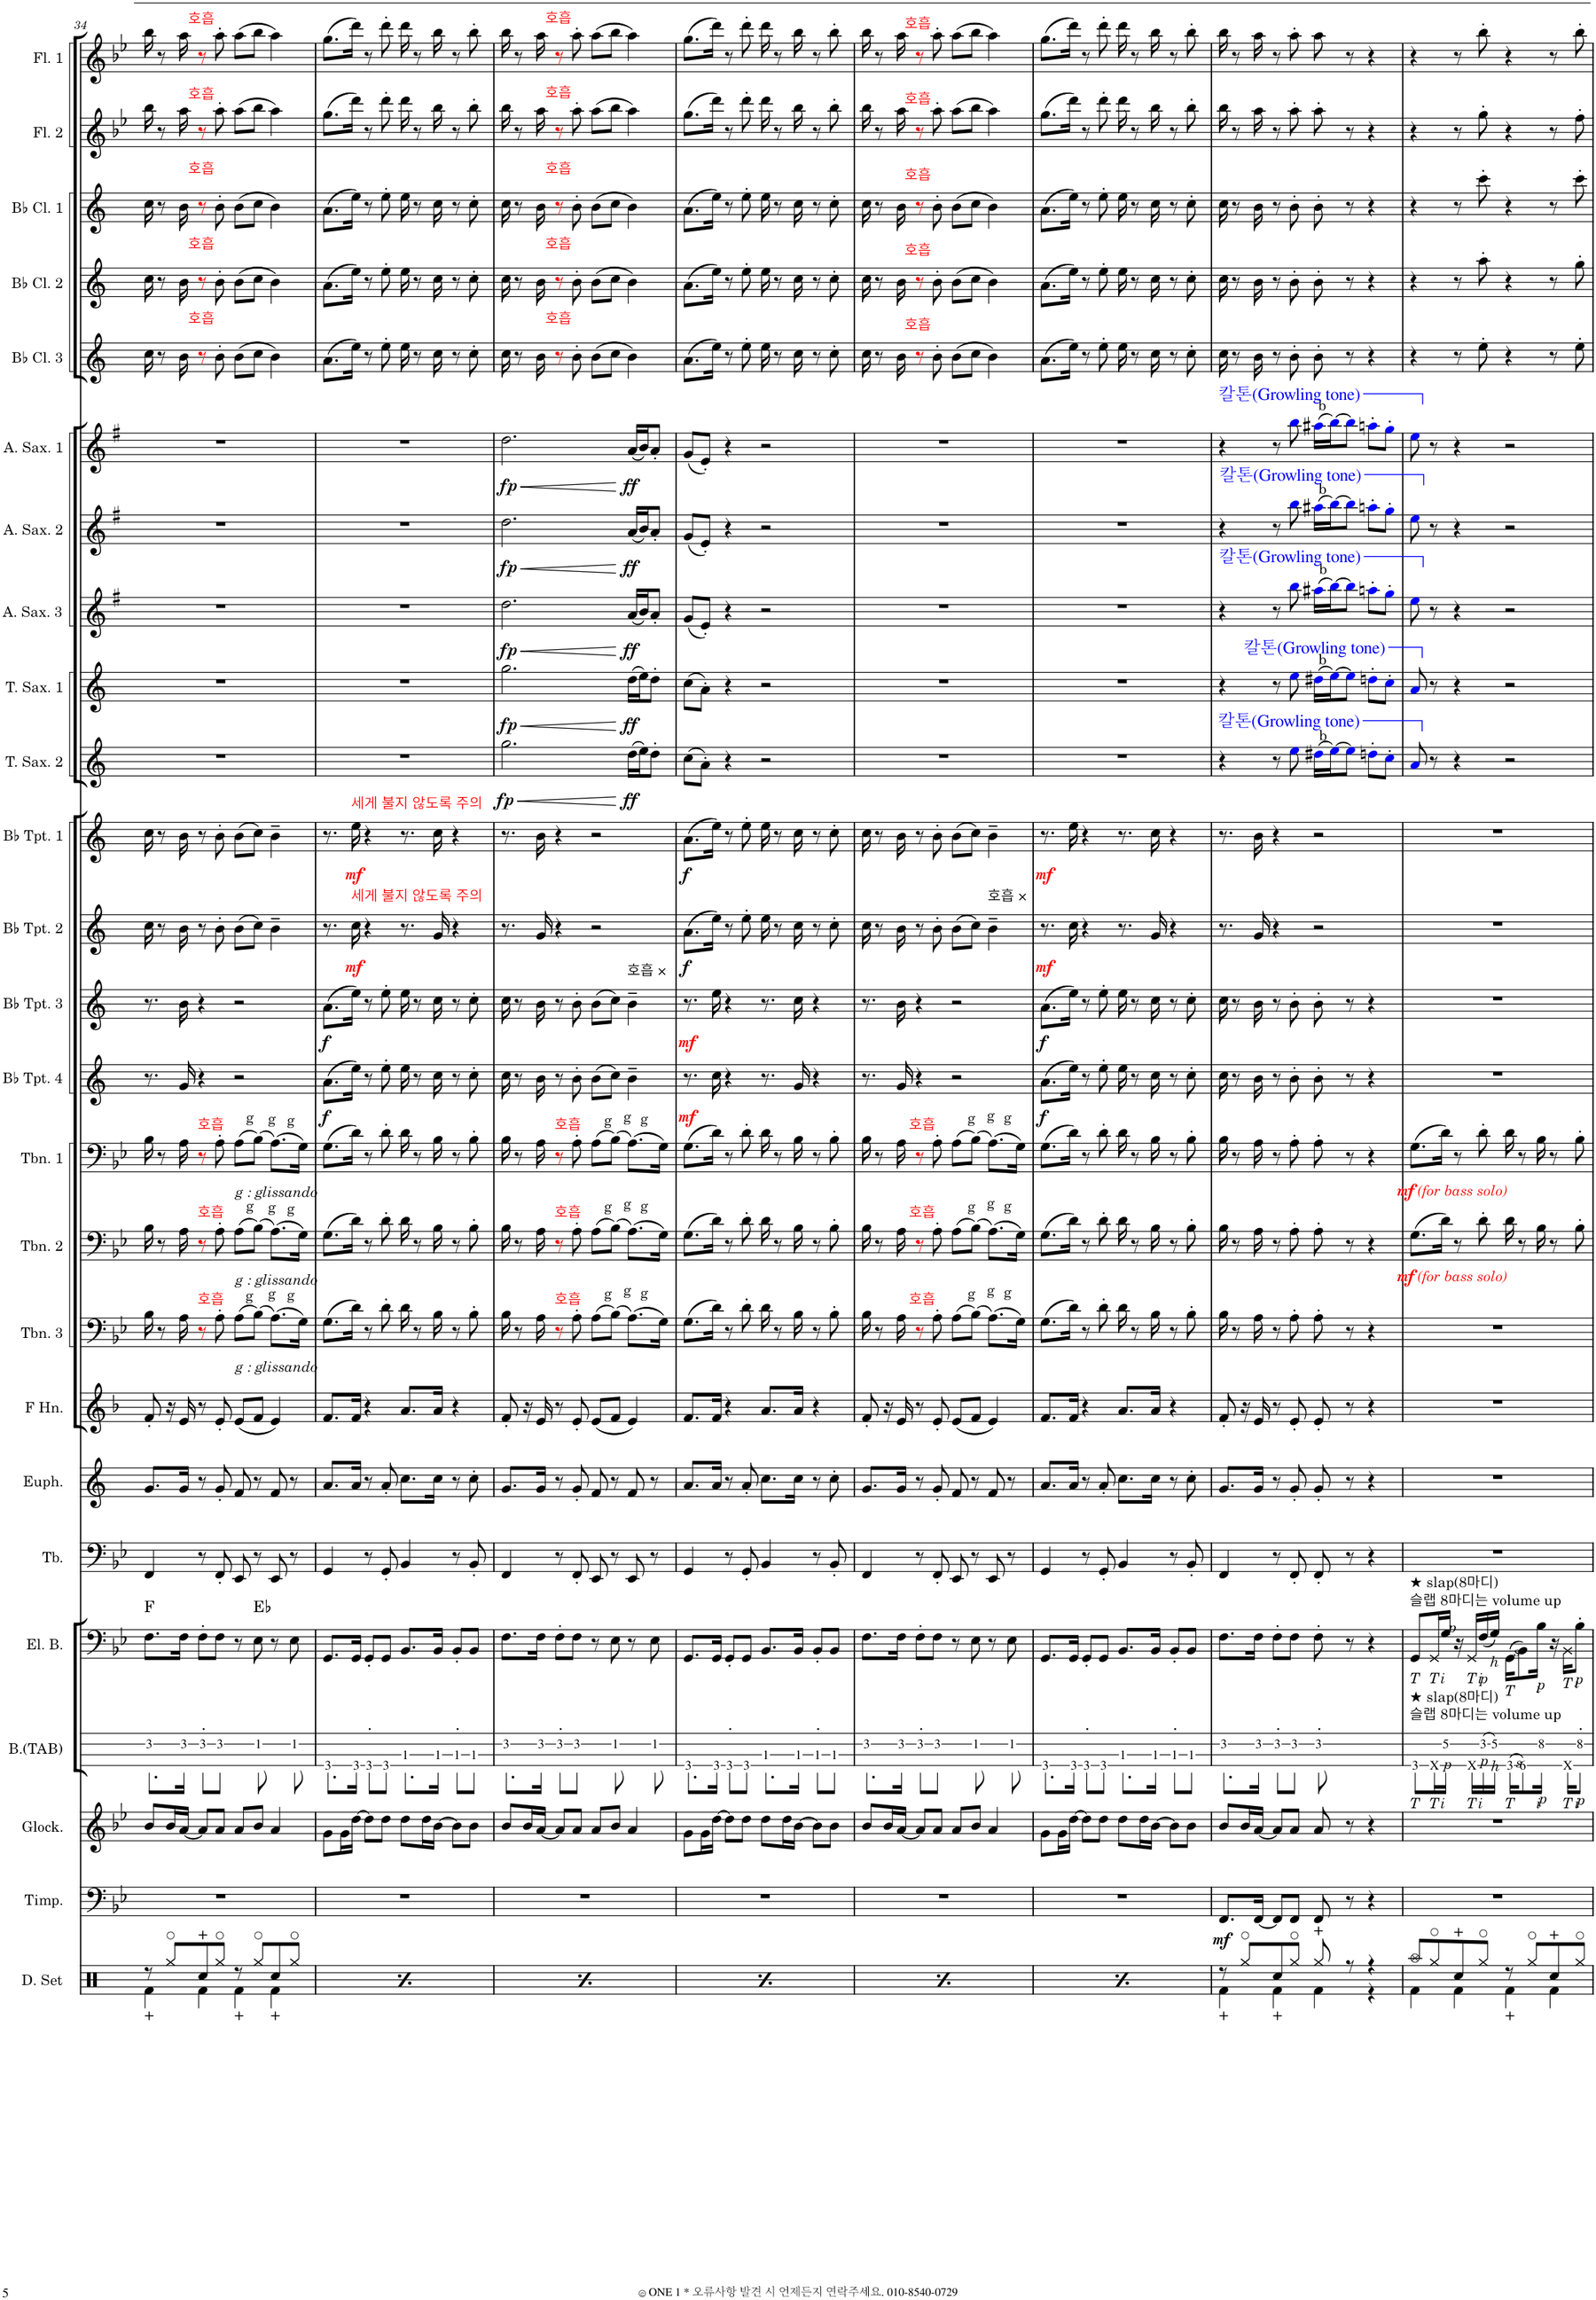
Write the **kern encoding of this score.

**kern	**kern	**dynam	**kern	**kern	**kern	**dynam	**kern	**harte	**kern	**kern	**kern	**kern	**kern	**dynam	**kern	**dynam	**kern	**dynam	**kern	**dynam	**kern	**dynam	**kern	**dynam	**kern	**dynam	**kern	**dynam	**kern	**dynam	**kern	**dynam	**kern	**dynam	**kern	**kern	**kern	**kern	**kern
*part26	*part25	*part25	*part24	*part23	*part22	*part22	*part21	*part21	*part20	*part19	*part18	*part17	*part16	*part16	*part15	*part15	*part14	*part14	*part13	*part13	*part12	*part12	*part11	*part11	*part10	*part10	*part9	*part9	*part8	*part8	*part7	*part7	*part6	*part6	*part5	*part4	*part3	*part2	*part1
*staff26	*staff25	*staff25	*staff24	*staff23	*staff22	*staff22	*staff21	*	*staff20	*staff19	*staff18	*staff17	*staff16	*staff16	*staff15	*staff15	*staff14	*staff14	*staff13	*staff13	*staff12	*staff12	*staff11	*staff11	*staff10	*staff10	*staff9	*staff9	*staff8	*staff8	*staff7	*staff7	*staff6	*staff6	*staff5	*staff4	*staff3	*staff2	*staff1
*I"드럼세트	*I"팀파니(in F,G,D)	*	*I"글로켄슈필	*I"베이스(타브)	*I"일렉트릭 베이스	*	*I"일렉트릭 베이스	*	*I"튜바 (표준기보)	*I"유포늄	*I"F 호른	*I"트롬본 3	*I"트롬본  2	*	*I"트롬본  1	*	*I"Bb 트럼펫 4	*	*I"Bb 트럼펫 3	*	*I"Bb 트럼펫 2	*	*I"Bb 트럼펫 1	*	*I"테너 색소폰 2	*	*I"테너 색소폰 1	*	*I"알토 색소폰 3	*	*I"알토 색소폰 2	*	*I"알토 색소폰 1	*	*I"Bb 클라리넷 3	*I"Bb 클라리넷 2	*I"Bb 클라리넷 1	*I"플루트 2	*I"플루트 1
!!LO:PB:g=z
*clefX	*clefF4	*	*clefG2	*	*clefF4	*	*clefF4	*	*clefF4	*clefG2	*clefG2	*clefF4	*clefF4	*	*clefF4	*	*clefG2	*	*clefG2	*	*clefG2	*	*clefG2	*	*clefG2	*	*clefG2	*	*clefG2	*	*clefG2	*	*clefG2	*	*clefG2	*clefG2	*clefG2	*clefG2	*clefG2
*	*	*	*Trd-14c-24	*Trd7c12	*Trd7c12	*	*Trd7c12	*	*	*Trd8c14	*Trd4c7	*	*	*	*	*	*Trd1c2	*	*Trd1c2	*	*Trd1c2	*	*Trd1c2	*	*Trd8c14	*	*Trd8c14	*	*Trd5c9	*	*Trd5c9	*	*Trd5c9	*	*Trd1c2	*Trd1c2	*Trd1c2	*	*
*k[b-e-]	*k[b-e-]	*	*k[b-e-]	*k[b-e-]	*k[b-e-]	*	*k[b-e-]	*	*k[b-e-]	*k[]	*k[b-]	*k[b-e-]	*k[b-e-]	*	*k[b-e-]	*	*k[]	*	*k[]	*	*k[]	*	*k[]	*	*k[]	*	*k[]	*	*k[f#]	*	*k[f#]	*	*k[f#]	*	*k[]	*k[]	*k[]	*k[b-e-]	*k[b-e-]
*M4/4	*M4/4	*	*M4/4	*M4/4	*M4/4	*	*M4/4	*	*M4/4	*M4/4	*M4/4	*M4/4	*M4/4	*	*M4/4	*	*M4/4	*	*M4/4	*	*M4/4	*	*M4/4	*	*M4/4	*	*M4/4	*	*M4/4	*	*M4/4	*	*M4/4	*	*M4/4	*M4/4	*M4/4	*M4/4	*M4/4
=34	=34	=34	=34	=34	=34	=34	=34	=34	=34	=34	=34	=34	=34	=34	=34	=34	=34	=34	=34	=34	=34	=34	=34	=34	=34	=34	=34	=34	=34	=34	=34	=34	=34	=34	=34	=34	=34	=34	=34
*^	*	*	*	*	*	*	*	*	*	*	*	*	*	*	*	*	*	*	*	*	*	*	*	*	*	*	*	*	*	*	*	*	*	*	*	*	*	*	*
8r	4Rf\	1r	.	8b-/L	8.F\L	1r	.	8.F\L	F:maj	4FF/	8.g/L	8f'/	16B-\	16B-\	.	16B-\	.	8.r	.	8.r	.	16cc\	.	16cc\	.	1r	.	1r	.	1r	.	1r	.	1r	.	16cc\	16cc\	16cc\	16bb-\	16bb-\
.	.	.	.	.	.	.	.	.	.	.	.	.	8r	8r	.	8r	.	.	.	.	.	8r	.	8r	.	.	.	.	.	.	.	.	.	.	.	8r	8r	8r	8r	8r
8Rgg/L	.	.	.	16b-/L	.	.	.	.	.	.	.	16r	.	.	.	.	.	.	.	.	.	.	.	.	.	.	.	.	.	.	.	.	.	.	.	.	.	.	.	.
.	.	.	.	[16a/JJ	16F\Jk	.	.	16F\Jk	.	.	16g/Jk	16e/	16A\	16A\	.	16A\	.	16g/	.	16b\	.	16b\	.	16b\	.	.	.	.	.	.	.	.	.	.	.	16b\	16b\	16b\	16aa\	16aa\
!	!	!	!	!	!	!	!	!	!	!	!	!	!	!	!	!	!	!	!	!	!	!	!	!	!	!	!	!	!	!	!	!	!	!	!	!	!	!	!	!LO:TX:a:color=#FF0000:t=호흡
!	!	!	!	!	!	!	!	!	!	!	!	!	!	!	!	!	!	!	!	!	!	!	!	!	!	!	!	!	!	!	!	!	!	!	!	!	!	!	!LO:TX:a:color=#FF0000:t=호흡	!
!	!	!	!	!	!	!	!	!	!	!	!	!	!	!	!	!	!	!	!	!	!	!	!	!	!	!	!	!	!	!	!	!	!	!	!	!	!	!LO:TX:a:color=#FF0000:t=호흡	!	!
!	!	!	!	!	!	!	!	!	!	!	!	!	!	!	!	!	!	!	!	!	!	!	!	!	!	!	!	!	!	!	!	!	!	!	!	!	!LO:TX:a:color=#FF0000:t=호흡	!	!	!
!	!	!	!	!	!	!	!	!	!	!	!	!	!	!	!	!	!	!	!	!	!	!	!	!	!	!	!	!	!	!	!	!	!	!	!	!LO:TX:a:color=#FF0000:t=호흡	!	!	!	!
!	!	!	!	!	!	!	!	!	!	!	!	!	!	!	!	!LO:TX:a:color=#FF0000:t=호흡	!	!	!	!	!	!	!	!	!	!	!	!	!	!	!	!	!	!	!	!	!	!	!	!
!	!	!	!	!	!	!	!	!	!	!	!	!	!	!LO:TX:a:color=#FF0000:t=호흡	!	!	!	!	!	!	!	!	!	!	!	!	!	!	!	!	!	!	!	!	!	!	!	!	!	!
!	!	!	!	!	!	!	!	!	!	!	!	!	!LO:TX:a:color=#FF0000:t=호흡	!	!	!	!	!	!	!	!	!	!	!	!	!	!	!	!	!	!	!	!	!	!	!	!	!	!	!
8Rcc/	4Rf\	.	.	8a/L]	8F'\L	.	.	8F'\L	.	8r	8r	8r	8r	8r	.	8r	.	4r	.	4r	.	8r	.	8r	.	.	.	.	.	.	.	.	.	.	.	8r	8r	8r	8r	8r
8Rgg/J	.	.	.	8a/J	8F\J	.	.	8F\J	.	8FF'/	8g'/	8e'/	8A'\	8A'\	.	8A'\	.	.	.	.	.	8b'\	.	8b'\	.	.	.	.	.	.	.	.	.	.	.	8b'\	8b'\	8b'\	8aa'\	8aa'\
!	!	!	!	!	!	!	!	!	!	!	!	!	!	!	!	!LO:TX:a:t=g	!	!	!	!	!	!	!	!	!	!	!	!	!	!	!	!	!	!	!	!	!	!	!	!
!	!	!	!	!	!	!	!	!	!	!	!	!	!	!	!	!LO:TX:b:i:t=g &colon; glissando	!	!	!	!	!	!	!	!	!	!	!	!	!	!	!	!	!	!	!	!	!	!	!	!
!	!	!	!	!	!	!	!	!	!	!	!	!	!	!LO:TX:a:t=g	!	!	!	!	!	!	!	!	!	!	!	!	!	!	!	!	!	!	!	!	!	!	!	!	!	!
!	!	!	!	!	!	!	!	!	!	!	!	!	!	!LO:TX:b:i:t=g &colon; glissando	!	!	!	!	!	!	!	!	!	!	!	!	!	!	!	!	!	!	!	!	!	!	!	!	!	!
!	!	!	!	!	!	!	!	!	!	!	!	!	!LO:TX:a:t=g	!	!	!	!	!	!	!	!	!	!	!	!	!	!	!	!	!	!	!	!	!	!	!	!	!	!	!
!	!	!	!	!	!	!	!	!	!	!	!	!	!LO:TX:b:i:t=g &colon; glissando	!	!	!	!	!	!	!	!	!	!	!	!	!	!	!	!	!	!	!	!	!	!	!	!	!	!	!
8r	4Rf\	.	.	8a/L	8r	.	.	8r	.	8EE-/	8f/	(8e/L	(8A\L	(8A\L	.	(8A\L	.	2r	.	2r	.	(8b\L	.	(8b\L	.	.	.	.	.	.	.	.	.	.	.	(8b\L	(8b\L	(8b\L	(8aa\L	(8aa\L
!	!	!	!	!	!	!	!	!	!	!	!	!	!	!	!	!LO:TX:a:t=g	!	!	!	!	!	!	!	!	!	!	!	!	!	!	!	!	!	!	!	!	!	!	!	!
!	!	!	!	!	!	!	!	!	!	!	!	!	!	!LO:TX:a:t=g	!	!	!	!	!	!	!	!	!	!	!	!	!	!	!	!	!	!	!	!	!	!	!	!	!	!
!	!	!	!	!	!	!	!	!	!	!	!	!	!LO:TX:a:t=g	!	!	!	!	!	!	!	!	!	!	!	!	!	!	!	!	!	!	!	!	!	!	!	!	!	!	!
8Rgg/L	.	.	.	8b-/J	8E-\	.	.	8E-\	Eb:maj	8r	8r	8f/J	(8B-\J)	(8B-\J)	.	(8B-\J)	.	.	.	.	.	8cc\J)	.	8cc\J)	.	.	.	.	.	.	.	.	.	.	.	8cc\J	8cc\J	8cc\J	8bb-\J	8bb-\J
!	!	!	!	!	!	!	!	!	!	!	!	!	!	!	!	!LO:TX:a:t=g	!	!	!	!	!	!	!	!	!	!	!	!	!	!	!	!	!	!	!	!	!	!	!	!
!	!	!	!	!	!	!	!	!	!	!	!	!	!	!LO:TX:a:t=g	!	!	!	!	!	!	!	!	!	!	!	!	!	!	!	!	!	!	!	!	!	!	!	!	!	!
!	!	!	!	!	!	!	!	!	!	!	!	!	!LO:TX:a:t=g	!	!	!	!	!	!	!	!	!	!	!	!	!	!	!	!	!	!	!	!	!	!	!	!	!	!	!
8Rcc/	4Rf\	.	.	4a/	8r	.	.	8r	.	8EE-/	8f/	4e/)	(8.A\L)	(8.A\L)	.	(8.A\L)	.	.	.	.	.	4b~\	.	4b~\	.	.	.	.	.	.	.	.	.	.	.	4b\)	4b\)	4b\)	4aa\)	4aa\)
8Rgg/J	.	.	.	.	8E-\	.	.	8E-\	.	8r	8r	.	.	.	.	.	.	.	.	.	.	.	.	.	.	.	.	.	.	.	.	.	.	.	.	.	.	.	.	.
.	.	.	.	.	.	.	.	.	.	.	.	.	16G\Jk)	16G\Jk)	.	16G\Jk)	.	.	.	.	.	.	.	.	.	.	.	.	.	.	.	.	.	.	.	.	.	.	.	.
=35	=35	=35	=35	=35	=35	=35	=35	=35	=35	=35	=35	=35	=35	=35	=35	=35	=35	=35	=35	=35	=35	=35	=35	=35	=35	=35	=35	=35	=35	=35	=35	=35	=35	=35	=35	=35	=35	=35	=35	=35
!	!	!	!	!	!	!	!	!	!	!	!	!	!	!	!	!	!	!	!LO:DY:b	!	!LO:DY:b	!	!	!	!	!	!	!	!	!	!	!	!	!	!	!	!	!	!	!
8r	4Rf\	1r	.	8g\L	8.GG\L	1r	.	8.GG/L	.	4GG/	8.a/L	8.f/L	(8.G\L	(8.G\L	.	(8.G\L	.	(8.a\L	f	(8.a\L	f	8.r	.	8.r	.	1r	.	1r	.	1r	.	1r	.	1r	.	(8.a\L	(8.a\L	(8.a\L	(8.gg\L	(8.gg\L
8Rgg/L	.	.	.	16g\L	.	.	.	.	.	.	.	.	.	.	.	.	.	.	.	.	.	.	.	.	.	.	.	.	.	.	.	.	.	.	.	.	.	.	.	.
!	!	!	!	!	!	!	!	!	!	!	!	!	!	!	!	!	!	!	!	!	!	!	!	!LO:TX:a:color=#FF0000:t=세게 불지 않도록 주의	!	!	!	!	!	!	!	!	!	!	!	!	!	!	!	!
!	!	!	!	!	!	!	!	!	!	!	!	!	!	!	!	!	!	!	!	!	!	!LO:TX:a:color=#FF0000:t=세게 불지 않도록 주의	!	!	!	!	!	!	!	!	!	!	!	!	!	!	!	!	!	!
!	!	!	!	!	!	!	!	!	!	!	!	!	!	!	!	!	!	!	!	!	!	!	!LO:DY:b	!	!LO:DY:b	!	!	!	!	!	!	!	!	!	!	!	!	!	!	!
.	.	.	.	[16dd\JJ	16GG\Jk	.	.	16GG/Jk	.	.	16a/Jk	16f/Jk	16d\Jk)	16d\Jk)	.	16d\Jk)	.	16ee\Jk)	.	16ee\Jk)	.	16cc\	mf	16ee\	mf	.	.	.	.	.	.	.	.	.	.	16ee\Jk)	16ee\Jk)	16ee\Jk)	16ddd\Jk)	16ddd\Jk)
8Rcc/	4Rf\	.	.	8dd\L]	8GG'\L	.	.	8GG'/L	.	8r	8r	4r	8r	8r	.	8r	.	8r	.	8r	.	4r	.	4r	.	.	.	.	.	.	.	.	.	.	.	8r	8r	8r	8r	8r
8Rgg/J	.	.	.	8dd\J	8GG\J	.	.	8GG/J	.	8GG'/	8a'/	.	8d'\	8d'\	.	8d'\	.	8ee'\	.	8ee'\	.	.	.	.	.	.	.	.	.	.	.	.	.	.	.	8ee'\	8ee'\	8ee'\	8ddd'\	8ddd'\
8r	4Rf\	.	.	8dd\L	8.BB-\L	.	.	8.BB-/L	.	4BB-/	8.cc\L	8.a/L	16d\	16d\	.	16d\	.	16ee\	.	16ee\	.	8.r	.	8.r	.	.	.	.	.	.	.	.	.	.	.	16ee\	16ee\	16ee\	16ddd\	16ddd\
.	.	.	.	.	.	.	.	.	.	.	.	.	8r	8r	.	8r	.	8r	.	8r	.	.	.	.	.	.	.	.	.	.	.	.	.	.	.	8r	8r	8r	8r	8r
8Rgg/L	.	.	.	16dd\L	.	.	.	.	.	.	.	.	.	.	.	.	.	.	.	.	.	.	.	.	.	.	.	.	.	.	.	.	.	.	.	.	.	.	.	.
.	.	.	.	[16b-\JJ	16BB-\Jk	.	.	16BB-/Jk	.	.	16cc\Jk	16a/Jk	16B-\	16B-\	.	16B-\	.	16cc\	.	16cc\	.	16g/	.	16cc\	.	.	.	.	.	.	.	.	.	.	.	16cc\	16cc\	16cc\	16bb-\	16bb-\
8Rcc/	4Rf\	.	.	8b-\L]	8BB-'\L	.	.	8BB-'/L	.	8r	8r	4r	8r	8r	.	8r	.	8r	.	8r	.	4r	.	4r	.	.	.	.	.	.	.	.	.	.	.	8r	8r	8r	8r	8r
8Rgg/J	.	.	.	8b-\J	8BB-\J	.	.	8BB-/J	.	8BB-'/	8cc'\	.	8B-'\	8B-'\	.	8B-'\	.	8cc'\	.	8cc'\	.	.	.	.	.	.	.	.	.	.	.	.	.	.	.	8cc'\	8cc'\	8cc'\	8bb-'\	8bb-'\
=36	=36	=36	=36	=36	=36	=36	=36	=36	=36	=36	=36	=36	=36	=36	=36	=36	=36	=36	=36	=36	=36	=36	=36	=36	=36	=36	=36	=36	=36	=36	=36	=36	=36	=36	=36	=36	=36	=36	=36	=36
!	!	!	!	!	!	!	!	!	!	!	!	!	!	!	!	!	!	!	!	!	!	!	!	!	!	!	!LO:HP:b	!	!LO:HP:b	!	!LO:HP:b	!	!LO:HP:b	!	!LO:HP:b	!	!	!	!	!
!	!	!	!	!	!	!	!	!	!	!	!	!	!	!	!	!	!	!	!	!	!	!	!	!	!	!	!LO:DY:n=1:b	!	!LO:DY:n=1:b	!	!LO:DY:n=1:b	!	!LO:DY:n=1:b	!	!LO:DY:n=1:b	!	!	!	!	!
8r	4Rf\	1r	.	8b-/L	8.F\L	1r	.	8.F\L	.	4FF/	8.g/L	8f'/	16B-\	16B-\	.	16B-\	.	16cc\	.	16cc\	.	8.r	.	8.r	.	2.gg\	< fp	2.gg\	< fp	2.dd\	< fp	2.dd\	< fp	2.dd\	< fp	16cc\	16cc\	16cc\	16bb-\	16bb-\
.	.	.	.	.	.	.	.	.	.	.	.	.	8r	8r	.	8r	.	8r	.	8r	.	.	.	.	.	.	.	.	.	.	.	.	.	.	.	8r	8r	8r	8r	8r
8Rgg/L	.	.	.	16b-/L	.	.	.	.	.	.	.	16r	.	.	.	.	.	.	.	.	.	.	.	.	.	.	.	.	.	.	.	.	.	.	.	.	.	.	.	.
.	.	.	.	[16a/JJ	16F\Jk	.	.	16F\Jk	.	.	16g/Jk	16e/	16A\	16A\	.	16A\	.	16b\	.	16b\	.	16g/	.	16b\	.	.	.	.	.	.	.	.	.	.	.	16b\	16b\	16b\	16aa\	16aa\
!	!	!	!	!	!	!	!	!	!	!	!	!	!	!	!	!	!	!	!	!	!	!	!	!	!	!	!	!	!	!	!	!	!	!	!	!	!	!	!	!LO:TX:a:color=#FF0000:t=호흡
!	!	!	!	!	!	!	!	!	!	!	!	!	!	!	!	!	!	!	!	!	!	!	!	!	!	!	!	!	!	!	!	!	!	!	!	!	!	!	!LO:TX:a:color=#FF0000:t=호흡	!
!	!	!	!	!	!	!	!	!	!	!	!	!	!	!	!	!	!	!	!	!	!	!	!	!	!	!	!	!	!	!	!	!	!	!	!	!	!	!LO:TX:a:color=#FF0000:t=호흡	!	!
!	!	!	!	!	!	!	!	!	!	!	!	!	!	!	!	!	!	!	!	!	!	!	!	!	!	!	!	!	!	!	!	!	!	!	!	!	!LO:TX:a:color=#FF0000:t=호흡	!	!	!
!	!	!	!	!	!	!	!	!	!	!	!	!	!	!	!	!	!	!	!	!	!	!	!	!	!	!	!	!	!	!	!	!	!	!	!	!LO:TX:a:color=#FF0000:t=호흡	!	!	!	!
!	!	!	!	!	!	!	!	!	!	!	!	!	!	!	!	!LO:TX:a:color=#FF0000:t=호흡	!	!	!	!	!	!	!	!	!	!	!	!	!	!	!	!	!	!	!	!	!	!	!	!
!	!	!	!	!	!	!	!	!	!	!	!	!	!	!LO:TX:a:color=#FF0000:t=호흡	!	!	!	!	!	!	!	!	!	!	!	!	!	!	!	!	!	!	!	!	!	!	!	!	!	!
!	!	!	!	!	!	!	!	!	!	!	!	!	!LO:TX:a:color=#FF0000:t=호흡	!	!	!	!	!	!	!	!	!	!	!	!	!	!	!	!	!	!	!	!	!	!	!	!	!	!	!
8Rcc/	4Rf\	.	.	8a/L]	8F'\L	.	.	8F'\L	.	8r	8r	8r	8r	8r	.	8r	.	8r	.	8r	.	4r	.	4r	.	.	.	.	.	.	.	.	.	.	.	8r	8r	8r	8r	8r
8Rgg/J	.	.	.	8a/J	8F\J	.	.	8F\J	.	8FF'/	8g'/	8e'/	8A'\	8A'\	.	8A'\	.	8b'\	.	8b'\	.	.	.	.	.	.	.	.	.	.	.	.	.	.	.	8b'\	8b'\	8b'\	8aa'\	8aa'\
!	!	!	!	!	!	!	!	!	!	!	!	!	!	!	!	!LO:TX:a:t=g	!	!	!	!	!	!	!	!	!	!	!	!	!	!	!	!	!	!	!	!	!	!	!	!
!	!	!	!	!	!	!	!	!	!	!	!	!	!	!LO:TX:a:t=g	!	!	!	!	!	!	!	!	!	!	!	!	!	!	!	!	!	!	!	!	!	!	!	!	!	!
!	!	!	!	!	!	!	!	!	!	!	!	!	!LO:TX:a:t=g	!	!	!	!	!	!	!	!	!	!	!	!	!	!	!	!	!	!	!	!	!	!	!	!	!	!	!
8r	4Rf\	.	.	8a/L	8r	.	.	8r	.	8EE-/	8f/	(8e/L	(8A\L	(8A\L	.	(8A\L	.	(8b\L	.	(8b\L	.	2r	.	2r	.	.	.	.	.	.	.	.	.	.	.	(8b\L	(8b\L	(8b\L	(8aa\L	(8aa\L
!	!	!	!	!	!	!	!	!	!	!	!	!	!	!	!	!LO:TX:a:t=g	!	!	!	!	!	!	!	!	!	!	!	!	!	!	!	!	!	!	!	!	!	!	!	!
!	!	!	!	!	!	!	!	!	!	!	!	!	!	!LO:TX:a:t=g	!	!	!	!	!	!	!	!	!	!	!	!	!	!	!	!	!	!	!	!	!	!	!	!	!	!
!	!	!	!	!	!	!	!	!	!	!	!	!	!LO:TX:a:t=g	!	!	!	!	!	!	!	!	!	!	!	!	!	!	!	!	!	!	!	!	!	!	!	!	!	!	!
8Rgg/L	.	.	.	8b-/J	8E-\	.	.	8E-\	.	8r	8r	8f/J	(8B-\J)	(8B-\J)	.	(8B-\J)	.	8cc\J)	.	8cc\J)	.	.	.	.	.	.	.	.	.	.	.	.	.	.	.	8cc\J	8cc\J	8cc\J	8bb-\J	8bb-\J
!	!	!	!	!	!	!	!	!	!	!	!	!	!	!	!	!	!	!	!	!LO:TX:a:t=호흡 ×	!	!	!	!	!	!	!	!	!	!	!	!	!	!	!	!	!	!	!	!
!	!	!	!	!	!	!	!	!	!	!	!	!	!	!	!	!LO:TX:a:t=g	!	!	!	!	!	!	!	!	!	!	!	!	!	!	!	!	!	!	!	!	!	!	!	!
!	!	!	!	!	!	!	!	!	!	!	!	!	!	!LO:TX:a:t=g	!	!	!	!	!	!	!	!	!	!	!	!	!	!	!	!	!	!	!	!	!	!	!	!	!	!
!	!	!	!	!	!	!	!	!	!	!	!	!	!LO:TX:a:t=g	!	!	!	!	!	!	!	!	!	!	!	!	!	!	!	!	!	!	!	!	!	!	!	!	!	!	!
!	!	!	!	!	!	!	!	!	!	!	!	!	!	!	!	!	!	!	!	!	!	!	!	!	!	!	!LO:DY:n=2:b	!	!LO:DY:n=2:b	!	!LO:DY:n=2:b	!	!LO:DY:n=2:b	!	!LO:DY:n=2:b	!	!	!	!	!
8Rcc/	4Rf\	.	.	4a/	8r	.	.	8r	.	8EE-/	8f/	4e/)	(8.A\L)	(8.A\L)	.	(8.A\L)	.	4b~\	.	4b~\	.	.	.	.	.	(16dd\LL	[ ff	(16dd\LL	[ ff	(16a/LL	[ ff	(16a/LL	[ ff	(16a/LL	[ ff	4b\)	4b\)	4b\)	4aa\)	4aa\)
.	.	.	.	.	.	.	.	.	.	.	.	.	.	.	.	.	.	.	.	.	.	.	.	.	.	16ee\J)	.	16ee\J)	.	16b/J)	.	16b/J)	.	16b/J)	.	.	.	.	.	.
8Rgg/J	.	.	.	.	8E-\	.	.	8E-\	.	8r	8r	.	.	.	.	.	.	.	.	.	.	.	.	.	.	8dd'\J	.	8dd'\J	.	8a'/J	.	8a'/J	.	8a'/J	.	.	.	.	.	.
.	.	.	.	.	.	.	.	.	.	.	.	.	16G\Jk)	16G\Jk)	.	16G\Jk)	.	.	.	.	.	.	.	.	.	.	.	.	.	.	.	.	.	.	.	.	.	.	.	.
=37	=37	=37	=37	=37	=37	=37	=37	=37	=37	=37	=37	=37	=37	=37	=37	=37	=37	=37	=37	=37	=37	=37	=37	=37	=37	=37	=37	=37	=37	=37	=37	=37	=37	=37	=37	=37	=37	=37	=37	=37
!	!	!	!	!	!	!	!	!	!	!	!	!	!	!	!	!	!	!	!LO:DY:b	!	!LO:DY:b	!	!LO:DY:b	!	!LO:DY:b	!	!	!	!	!	!	!	!	!	!	!	!	!	!	!
8r	4Rf\	1r	.	8g\L	8.GG\L	1r	.	8.GG/L	.	4GG/	8.a/L	8.f/L	(8.G\L	(8.G\L	.	(8.G\L	.	8.r	mf	8.r	mf	(8.a\L	f	(8.a\L	f	(8cc\L	.	(8cc\L	.	(8g/L	.	(8g/L	.	(8g/L	.	(8.a\L	(8.a\L	(8.a\L	(8.gg\L	(8.gg\L
8Rgg/L	.	.	.	16g\L	.	.	.	.	.	.	.	.	.	.	.	.	.	.	.	.	.	.	.	.	.	8a'\J)	.	8a'\J)	.	8e'/J)	.	8e'/J)	.	8e'/J)	.	.	.	.	.	.
.	.	.	.	[16dd\JJ	16GG\Jk	.	.	16GG/Jk	.	.	16a/Jk	16f/Jk	16d\Jk)	16d\Jk)	.	16d\Jk)	.	16cc\	.	16ee\	.	16ee\Jk)	.	16ee\Jk)	.	.	.	.	.	.	.	.	.	.	.	16ee\Jk)	16ee\Jk)	16ee\Jk)	16ddd\Jk)	16ddd\Jk)
8Rcc/	4Rf\	.	.	8dd\L]	8GG'\L	.	.	8GG'/L	.	8r	8r	4r	8r	8r	.	8r	.	4r	.	4r	.	8r	.	8r	.	4r	.	4r	.	4r	.	4r	.	4r	.	8r	8r	8r	8r	8r
8Rgg/J	.	.	.	8dd\J	8GG\J	.	.	8GG/J	.	8GG'/	8a'/	.	8d'\	8d'\	.	8d'\	.	.	.	.	.	8ee'\	.	8ee'\	.	.	.	.	.	.	.	.	.	.	.	8ee'\	8ee'\	8ee'\	8ddd'\	8ddd'\
8r	4Rf\	.	.	8dd\L	8.BB-\L	.	.	8.BB-/L	.	4BB-/	8.cc\L	8.a/L	16d\	16d\	.	16d\	.	8.r	.	8.r	.	16ee\	.	16ee\	.	2r	.	2r	.	2r	.	2r	.	2r	.	16ee\	16ee\	16ee\	16ddd\	16ddd\
.	.	.	.	.	.	.	.	.	.	.	.	.	8r	8r	.	8r	.	.	.	.	.	8r	.	8r	.	.	.	.	.	.	.	.	.	.	.	8r	8r	8r	8r	8r
8Rgg/L	.	.	.	16dd\L	.	.	.	.	.	.	.	.	.	.	.	.	.	.	.	.	.	.	.	.	.	.	.	.	.	.	.	.	.	.	.	.	.	.	.	.
.	.	.	.	[16b-\JJ	16BB-\Jk	.	.	16BB-/Jk	.	.	16cc\Jk	16a/Jk	16B-\	16B-\	.	16B-\	.	16g/	.	16cc\	.	16cc\	.	16cc\	.	.	.	.	.	.	.	.	.	.	.	16cc\	16cc\	16cc\	16bb-\	16bb-\
8Rcc/	4Rf\	.	.	8b-\L]	8BB-'\L	.	.	8BB-'/L	.	8r	8r	4r	8r	8r	.	8r	.	4r	.	4r	.	8r	.	8r	.	.	.	.	.	.	.	.	.	.	.	8r	8r	8r	8r	8r
8Rgg/J	.	.	.	8b-\J	8BB-\J	.	.	8BB-/J	.	8BB-'/	8cc'\	.	8B-'\	8B-'\	.	8B-'\	.	.	.	.	.	8cc'\	.	8cc'\	.	.	.	.	.	.	.	.	.	.	.	8cc'\	8cc'\	8cc'\	8bb-'\	8bb-'\
=38	=38	=38	=38	=38	=38	=38	=38	=38	=38	=38	=38	=38	=38	=38	=38	=38	=38	=38	=38	=38	=38	=38	=38	=38	=38	=38	=38	=38	=38	=38	=38	=38	=38	=38	=38	=38	=38	=38	=38	=38
8r	4Rf\	1r	.	8b-/L	8.F\L	1r	.	8.F\L	.	4FF/	8.g/L	8f'/	16B-\	16B-\	.	16B-\	.	8.r	.	8.r	.	16cc\	.	16cc\	.	1r	.	1r	.	1r	.	1r	.	1r	.	16cc\	16cc\	16cc\	16bb-\	16bb-\
.	.	.	.	.	.	.	.	.	.	.	.	.	8r	8r	.	8r	.	.	.	.	.	8r	.	8r	.	.	.	.	.	.	.	.	.	.	.	8r	8r	8r	8r	8r
8Rgg/L	.	.	.	16b-/L	.	.	.	.	.	.	.	16r	.	.	.	.	.	.	.	.	.	.	.	.	.	.	.	.	.	.	.	.	.	.	.	.	.	.	.	.
.	.	.	.	[16a/JJ	16F\Jk	.	.	16F\Jk	.	.	16g/Jk	16e/	16A\	16A\	.	16A\	.	16g/	.	16b\	.	16b\	.	16b\	.	.	.	.	.	.	.	.	.	.	.	16b\	16b\	16b\	16aa\	16aa\
!	!	!	!	!	!	!	!	!	!	!	!	!	!	!	!	!	!	!	!	!	!	!	!	!	!	!	!	!	!	!	!	!	!	!	!	!	!	!	!	!LO:TX:a:color=#FF0000:t=호흡
!	!	!	!	!	!	!	!	!	!	!	!	!	!	!	!	!	!	!	!	!	!	!	!	!	!	!	!	!	!	!	!	!	!	!	!	!	!	!	!LO:TX:a:color=#FF0000:t=호흡	!
!	!	!	!	!	!	!	!	!	!	!	!	!	!	!	!	!	!	!	!	!	!	!	!	!	!	!	!	!	!	!	!	!	!	!	!	!	!	!LO:TX:a:color=#FF0000:t=호흡	!	!
!	!	!	!	!	!	!	!	!	!	!	!	!	!	!	!	!	!	!	!	!	!	!	!	!	!	!	!	!	!	!	!	!	!	!	!	!	!LO:TX:a:color=#FF0000:t=호흡	!	!	!
!	!	!	!	!	!	!	!	!	!	!	!	!	!	!	!	!	!	!	!	!	!	!	!	!	!	!	!	!	!	!	!	!	!	!	!	!LO:TX:a:color=#FF0000:t=호흡	!	!	!	!
!	!	!	!	!	!	!	!	!	!	!	!	!	!	!	!	!LO:TX:a:color=#FF0000:t=호흡	!	!	!	!	!	!	!	!	!	!	!	!	!	!	!	!	!	!	!	!	!	!	!	!
!	!	!	!	!	!	!	!	!	!	!	!	!	!	!LO:TX:a:color=#FF0000:t=호흡	!	!	!	!	!	!	!	!	!	!	!	!	!	!	!	!	!	!	!	!	!	!	!	!	!	!
!	!	!	!	!	!	!	!	!	!	!	!	!	!LO:TX:a:color=#FF0000:t=호흡	!	!	!	!	!	!	!	!	!	!	!	!	!	!	!	!	!	!	!	!	!	!	!	!	!	!	!
8Rcc/	4Rf\	.	.	8a/L]	8F'\L	.	.	8F'\L	.	8r	8r	8r	8r	8r	.	8r	.	4r	.	4r	.	8r	.	8r	.	.	.	.	.	.	.	.	.	.	.	8r	8r	8r	8r	8r
8Rgg/J	.	.	.	8a/J	8F\J	.	.	8F\J	.	8FF'/	8g'/	8e'/	8A'\	8A'\	.	8A'\	.	.	.	.	.	8b'\	.	8b'\	.	.	.	.	.	.	.	.	.	.	.	8b'\	8b'\	8b'\	8aa'\	8aa'\
!	!	!	!	!	!	!	!	!	!	!	!	!	!	!	!	!LO:TX:a:t=g	!	!	!	!	!	!	!	!	!	!	!	!	!	!	!	!	!	!	!	!	!	!	!	!
!	!	!	!	!	!	!	!	!	!	!	!	!	!	!LO:TX:a:t=g	!	!	!	!	!	!	!	!	!	!	!	!	!	!	!	!	!	!	!	!	!	!	!	!	!	!
!	!	!	!	!	!	!	!	!	!	!	!	!	!LO:TX:a:t=g	!	!	!	!	!	!	!	!	!	!	!	!	!	!	!	!	!	!	!	!	!	!	!	!	!	!	!
8r	4Rf\	.	.	8a/L	8r	.	.	8r	.	8EE-/	8f/	(8e/L	(8A\L	(8A\L	.	(8A\L	.	2r	.	2r	.	(8b\L	.	(8b\L	.	.	.	.	.	.	.	.	.	.	.	(8b\L	(8b\L	(8b\L	(8aa\L	(8aa\L
!	!	!	!	!	!	!	!	!	!	!	!	!	!	!	!	!LO:TX:a:t=g	!	!	!	!	!	!	!	!	!	!	!	!	!	!	!	!	!	!	!	!	!	!	!	!
!	!	!	!	!	!	!	!	!	!	!	!	!	!	!LO:TX:a:t=g	!	!	!	!	!	!	!	!	!	!	!	!	!	!	!	!	!	!	!	!	!	!	!	!	!	!
!	!	!	!	!	!	!	!	!	!	!	!	!	!LO:TX:a:t=g	!	!	!	!	!	!	!	!	!	!	!	!	!	!	!	!	!	!	!	!	!	!	!	!	!	!	!
8Rgg/L	.	.	.	8b-/J	8E-\	.	.	8E-\	.	8r	8r	8f/J	(8B-\J)	(8B-\J)	.	(8B-\J)	.	.	.	.	.	8cc\J)	.	8cc\J)	.	.	.	.	.	.	.	.	.	.	.	8cc\J	8cc\J	8cc\J	8bb-\J	8bb-\J
!	!	!	!	!	!	!	!	!	!	!	!	!	!	!	!	!	!	!	!	!	!	!LO:TX:a:t=호흡 ×	!	!	!	!	!	!	!	!	!	!	!	!	!	!	!	!	!	!
!	!	!	!	!	!	!	!	!	!	!	!	!	!	!	!	!LO:TX:a:t=g	!	!	!	!	!	!	!	!	!	!	!	!	!	!	!	!	!	!	!	!	!	!	!	!
!	!	!	!	!	!	!	!	!	!	!	!	!	!	!LO:TX:a:t=g	!	!	!	!	!	!	!	!	!	!	!	!	!	!	!	!	!	!	!	!	!	!	!	!	!	!
!	!	!	!	!	!	!	!	!	!	!	!	!	!LO:TX:a:t=g	!	!	!	!	!	!	!	!	!	!	!	!	!	!	!	!	!	!	!	!	!	!	!	!	!	!	!
8Rcc/	4Rf\	.	.	4a/	8r	.	.	8r	.	8EE-/	8f/	4e/)	(8.A\L)	(8.A\L)	.	(8.A\L)	.	.	.	.	.	4b~\	.	4b~\	.	.	.	.	.	.	.	.	.	.	.	4b\)	4b\)	4b\)	4aa\)	4aa\)
8Rgg/J	.	.	.	.	8E-\	.	.	8E-\	.	8r	8r	.	.	.	.	.	.	.	.	.	.	.	.	.	.	.	.	.	.	.	.	.	.	.	.	.	.	.	.	.
.	.	.	.	.	.	.	.	.	.	.	.	.	16G\Jk)	16G\Jk)	.	16G\Jk)	.	.	.	.	.	.	.	.	.	.	.	.	.	.	.	.	.	.	.	.	.	.	.	.
=39	=39	=39	=39	=39	=39	=39	=39	=39	=39	=39	=39	=39	=39	=39	=39	=39	=39	=39	=39	=39	=39	=39	=39	=39	=39	=39	=39	=39	=39	=39	=39	=39	=39	=39	=39	=39	=39	=39	=39	=39
!	!	!	!	!	!	!	!	!	!	!	!	!	!	!	!	!	!	!	!LO:DY:b	!	!LO:DY:b	!	!LO:DY:b	!	!LO:DY:b	!	!	!	!	!	!	!	!	!	!	!	!	!	!	!
8r	4Rf\	1r	.	8g\L	8.GG\L	1r	.	8.GG/L	.	4GG/	8.a/L	8.f/L	(8.G\L	(8.G\L	.	(8.G\L	.	(8.a\L	f	(8.a\L	f	8.r	mf	8.r	mf	1r	.	1r	.	1r	.	1r	.	1r	.	(8.a\L	(8.a\L	(8.a\L	(8.gg\L	(8.gg\L
8Rgg/L	.	.	.	16g\L	.	.	.	.	.	.	.	.	.	.	.	.	.	.	.	.	.	.	.	.	.	.	.	.	.	.	.	.	.	.	.	.	.	.	.	.
.	.	.	.	[16dd\JJ	16GG\Jk	.	.	16GG/Jk	.	.	16a/Jk	16f/Jk	16d\Jk)	16d\Jk)	.	16d\Jk)	.	16ee\Jk)	.	16ee\Jk)	.	16cc\	.	16ee\	.	.	.	.	.	.	.	.	.	.	.	16ee\Jk)	16ee\Jk)	16ee\Jk)	16ddd\Jk)	16ddd\Jk)
8Rcc/	4Rf\	.	.	8dd\L]	8GG'\L	.	.	8GG'/L	.	8r	8r	4r	8r	8r	.	8r	.	8r	.	8r	.	4r	.	4r	.	.	.	.	.	.	.	.	.	.	.	8r	8r	8r	8r	8r
8Rgg/J	.	.	.	8dd\J	8GG\J	.	.	8GG/J	.	8GG'/	8a'/	.	8d'\	8d'\	.	8d'\	.	8ee'\	.	8ee'\	.	.	.	.	.	.	.	.	.	.	.	.	.	.	.	8ee'\	8ee'\	8ee'\	8ddd'\	8ddd'\
8r	4Rf\	.	.	8dd\L	8.BB-\L	.	.	8.BB-/L	.	4BB-/	8.cc\L	8.a/L	16d\	16d\	.	16d\	.	16ee\	.	16ee\	.	8.r	.	8.r	.	.	.	.	.	.	.	.	.	.	.	16ee\	16ee\	16ee\	16ddd\	16ddd\
.	.	.	.	.	.	.	.	.	.	.	.	.	8r	8r	.	8r	.	8r	.	8r	.	.	.	.	.	.	.	.	.	.	.	.	.	.	.	8r	8r	8r	8r	8r
8Rgg/L	.	.	.	16dd\L	.	.	.	.	.	.	.	.	.	.	.	.	.	.	.	.	.	.	.	.	.	.	.	.	.	.	.	.	.	.	.	.	.	.	.	.
.	.	.	.	[16b-\JJ	16BB-\Jk	.	.	16BB-/Jk	.	.	16cc\Jk	16a/Jk	16B-\	16B-\	.	16B-\	.	16cc\	.	16cc\	.	16g/	.	16cc\	.	.	.	.	.	.	.	.	.	.	.	16cc\	16cc\	16cc\	16bb-\	16bb-\
8Rcc/	4Rf\	.	.	8b-\L]	8BB-'\L	.	.	8BB-'/L	.	8r	8r	4r	8r	8r	.	8r	.	8r	.	8r	.	4r	.	4r	.	.	.	.	.	.	.	.	.	.	.	8r	8r	8r	8r	8r
8Rgg/J	.	.	.	8b-\J	8BB-\J	.	.	8BB-/J	.	8BB-'/	8cc'\	.	8B-'\	8B-'\	.	8B-'\	.	8cc'\	.	8cc'\	.	.	.	.	.	.	.	.	.	.	.	.	.	.	.	8cc'\	8cc'\	8cc'\	8bb-'\	8bb-'\
=40	=40	=40	=40	=40	=40	=40	=40	=40	=40	=40	=40	=40	=40	=40	=40	=40	=40	=40	=40	=40	=40	=40	=40	=40	=40	=40	=40	=40	=40	=40	=40	=40	=40	=40	=40	=40	=40	=40	=40	=40
!	!	!	!	!	!	!	!	!	!	!	!	!	!	!	!	!	!	!	!	!	!	!	!	!	!	!	!	!	!	!	!	!	!	!LO:TX:a:t=칼톤(Growling tone)	!	!	!	!	!	!
!	!	!	!	!	!	!	!	!	!	!	!	!	!	!	!	!	!	!	!	!	!	!	!	!	!	!	!	!	!	!	!	!LO:TX:a:t=칼톤(Growling tone)	!	!	!	!	!	!	!	!
!	!	!	!	!	!	!	!	!	!	!	!	!	!	!	!	!	!	!	!	!	!	!	!	!	!	!	!	!	!	!LO:TX:a:t=칼톤(Growling tone)	!	!	!	!	!	!	!	!	!	!
!	!	!	!	!	!	!	!	!	!	!	!	!	!	!	!	!	!	!	!	!	!	!	!	!	!	!LO:TX:a:t=칼톤(Growling tone)	!	!	!	!	!	!	!	!	!	!	!	!	!	!
!	!	!	!LO:DY:b	!	!	!	!	!	!	!	!	!	!	!	!	!	!	!	!	!	!	!	!	!	!	!	!	!	!	!	!	!	!	!	!	!	!	!	!	!
8r	4Rf\	8.FF/L	mf	8b-/L	8.F\L	1r	.	8.F\L	.	4FF/	8.g/L	8f'/	16B-\	16B-\	.	16B-\	.	16cc\	.	16cc\	.	8.r	.	8.r	.	4r	.	4r	.	4r	.	4r	.	4r	.	16cc\	16cc\	16cc\	16bb-\	16bb-\
.	.	.	.	.	.	.	.	.	.	.	.	.	8r	8r	.	8r	.	8r	.	8r	.	.	.	.	.	.	.	.	.	.	.	.	.	.	.	8r	8r	8r	8r	8r
8Rgg/L	.	.	.	16b-/L	.	.	.	.	.	.	.	16r	.	.	.	.	.	.	.	.	.	.	.	.	.	.	.	.	.	.	.	.	.	.	.	.	.	.	.	.
.	.	[16FF/Jk	.	[16a/JJ	16F\Jk	.	.	16F\Jk	.	.	16g/Jk	16e/	16A\	16A\	.	16A\	.	16b\	.	16b\	.	16g/	.	16b\	.	.	.	.	.	.	.	.	.	.	.	16b\	16b\	16b\	16aa\	16aa\
!	!	!	!	!	!	!	!	!	!	!	!	!	!	!	!	!	!	!	!	!	!	!	!	!	!	!	!	!LO:TX:a:t=칼톤(Growling tone)	!	!	!	!	!	!	!	!	!	!	!	!
8Rcc/	4Rf\	8FF/L]	.	8a/L]	8F'\L	.	.	8F'\L	.	8r	8r	8r	8r	8r	.	8r	.	8r	.	8r	.	4r	.	4r	.	8r	.	8r	.	8r	.	8r	.	8r	.	8r	8r	8r	8r	8r
8Rgg/J	.	8FF/J	.	8a/J	8F\J	.	.	8F\J	.	8FF'/	8g'/	8e'/	8A'\	8A'\	.	8A'\	.	8b'\	.	8b'\	.	.	.	.	.	8eei\	.	8eei\	.	8bbi\	.	8bbi\	.	8bbi\	.	8b'\	8b'\	8b'\	8aa'\	8aa'\
!	!	!	!	!	!	!	!	!	!	!	!	!	!	!	!	!	!	!	!	!	!	!	!	!	!	!	!	!	!	!	!	!	!	!LO:TX:a:t=b	!	!	!	!	!	!
!	!	!	!	!	!	!	!	!	!	!	!	!	!	!	!	!	!	!	!	!	!	!	!	!	!	!	!	!	!	!	!	!LO:TX:a:t=b	!	!	!	!	!	!	!	!
!	!	!	!	!	!	!	!	!	!	!	!	!	!	!	!	!	!	!	!	!	!	!	!	!	!	!	!	!	!	!LO:TX:a:t=b	!	!	!	!	!	!	!	!	!	!
!	!	!	!	!	!	!	!	!	!	!	!	!	!	!	!	!	!	!	!	!	!	!	!	!	!	!	!	!LO:TX:a:t=b	!	!	!	!	!	!	!	!	!	!	!	!
!	!	!	!	!	!	!	!	!	!	!	!	!	!	!	!	!	!	!	!	!	!	!	!	!	!	!LO:TX:a:t=b	!	!	!	!	!	!	!	!	!	!	!	!	!	!
8Rgg/	4Rf\	8FF/	.	8a/	8F'\	.	.	8F'\	.	8FF'/	8g'/	8e'/	8A'\	8A'\	.	8A'\	.	8b'\	.	8b'\	.	2r	.	2r	.	(16dd#Xi\LL	.	(16dd#Xi\LL	.	(16aa#Xi\LL	.	(16aa#Xi\LL	.	(16aa#Xi\LL	.	8b'\	8b'\	8b'\	8aa'\	8aa\
.	.	.	.	.	.	.	.	.	.	.	.	.	.	.	.	.	.	.	.	.	.	.	.	.	.	[16eei\J)	.	[16eei\J)	.	[16bbi\J)	.	[16bbi\J)	.	[16bbi\J)	.	.	.	.	.	.
8r	.	8r	.	8r	8r	.	.	8r	.	8r	8r	8r	8r	8r	.	8r	.	8r	.	8r	.	.	.	.	.	8eei\J]	.	8eei\J]	.	8bbi\J]	.	8bbi\J]	.	8bbi\J]	.	8r	8r	8r	8r	8r
4r	4r	4r	.	4r	4r	.	.	4r	.	4r	4r	4r	4r	4r	.	4r	.	4r	.	4r	.	.	.	.	.	8ddn'i\L	.	8ddn'i\L	.	8aan'i\L	.	8aan'i\L	.	8aan'i\L	.	4r	4r	4r	4r	4r
.	.	.	.	.	.	.	.	.	.	.	.	.	.	.	.	.	.	.	.	.	.	.	.	.	.	8cc'i\J	.	8cc'i\J	.	8gg'i\J	.	8gg'i\J	.	8gg'i\J	.	.	.	.	.	.
=41	=41	=41	=41	=41	=41	=41	=41	=41	=41	=41	=41	=41	=41	=41	=41	=41	=41	=41	=41	=41	=41	=41	=41	=41	=41	=41	=41	=41	=41	=41	=41	=41	=41	=41	=41	=41	=41	=41	=41	=41
*	*	*	*	*	*	*^	*	*	*	*	*	*	*	*	*	*	*	*	*	*	*	*	*	*	*	*	*	*	*	*	*	*	*	*	*	*	*	*	*	*
!	!	!	!	!	!	!	!	!	!LO:TX:a:t=슬랩 8마디는 volume up	!	!	!	!	!	!	!	!	!	!	!	!	!	!	!	!	!	!	!	!	!	!	!	!	!	!	!	!	!	!	!	!
!	!	!	!	!	!	!	!	!	!LO:TX:a:t=★ slap(8마디)	!	!	!	!	!	!	!	!	!	!	!	!	!	!	!	!	!	!	!	!	!	!	!	!	!	!	!	!	!	!	!	!
!	!	!	!	!	!	!	!	!	!LO:TX:b:i:t=T	!	!	!	!	!	!	!	!	!	!	!	!	!	!	!	!	!	!	!	!	!	!	!	!	!	!	!	!	!	!	!	!
!	!	!	!	!	!	!LO:TX:a:color=#FF0000:t=slap	!	!	!	!	!	!	!	!	!	!	!	!	!	!	!	!	!	!	!	!	!	!	!	!	!	!	!	!	!	!	!	!	!	!	!
!	!	!	!	!	!LO:TX:a:t=슬랩 8마디는 volume up	!	!	!	!	!	!	!	!	!	!	!	!	!	!	!	!	!	!	!	!	!	!	!	!	!	!	!	!	!	!	!	!	!	!	!	!
!	!	!	!	!	!LO:TX:a:t=★ slap(8마디)	!	!	!	!	!	!	!	!	!	!	!	!	!	!	!	!	!	!	!	!	!	!	!	!	!	!	!	!	!	!	!	!	!	!	!	!
!	!	!	!	!	!LO:TX:b:i:t=T	!	!	!	!	!	!	!	!	!	!	!	!	!	!	!	!	!	!	!	!	!	!	!	!	!	!	!	!	!	!	!	!	!	!	!	!
!	!	!	!	!	!	!	!	!LO:DY:b	!	!	!	!	!	!	!	!	!	!	!	!	!	!	!	!	!	!	!	!	!	!	!	!	!	!	!	!	!	!	!	!	!
8Raa/L	4Rf\	1r	.	1r	8GG\L	8GG/L	8.ryy	ff	8GG/L	.	1r	1r	1r	1r	(8.G\L	.	(8.G\L	.	1r	.	1r	.	1r	.	1r	.	8ai/	.	8ai/	.	8eei\	.	8eei\	.	8eei\	.	4r	4r	4r	4r	4r
!	!	!	!	!	!	!	!	!	!LO:TX:b:i:t=T	!	!	!	!	!	!	!	!	!	!	!	!	!	!	!	!	!	!	!	!	!	!	!	!	!	!	!	!	!	!	!	!
!	!	!	!	!	!LO:TX:b:i:t=T	!	!	!	!	!	!	!	!	!	!	!	!	!	!	!	!	!	!	!	!	!	!	!	!	!	!	!	!	!	!	!	!	!	!	!	!
8Rgg/	.	.	.	.	16GG`\L	16GG`/Jk	.	.	16GG`/L	.	.	.	.	.	.	.	.	.	.	.	.	.	.	.	.	.	8r	.	8r	.	8r	.	8r	.	8r	.	.	.	.	.	.
!	!	!	!	!	!	!	!	!	!LO:TX:b:i:t=p	!	!	!	!	!	!	!	!	!	!	!	!	!	!	!	!	!	!	!	!	!	!	!	!	!	!	!	!	!	!	!	!
!	!	!	!	!	!	!	!	!	!LO:TX:b:i:t=i	!	!	!	!	!	!	!	!	!	!	!	!	!	!	!	!	!	!	!	!	!	!	!	!	!	!	!	!	!	!	!	!
!	!	!	!	!	!LO:TX:b:i:t=p	!	!	!	!	!	!	!	!	!	!	!	!	!	!	!	!	!	!	!	!	!	!	!	!	!	!	!	!	!	!	!	!	!	!	!	!
!	!	!	!	!	!LO:TX:b:i:t=i	!	!	!	!	!	!	!	!	!	!	!	!	!	!	!	!	!	!	!	!	!	!	!	!	!	!	!	!	!	!	!	!	!	!	!	!
!	!	!	!	!	!	!	!	!	!	!	!	!	!	!	!	!	!	!LO:DY:b	!	!	!	!	!	!	!	!	!	!	!	!	!	!	!	!	!	!	!	!	!	!	!
!	!	!	!	!	!	!	!	!	!	!	!	!	!	!	!	!	!	!LO:DY:n=1:b	!	!	!	!	!	!	!	!	!	!	!	!	!	!	!	!	!	!	!	!	!	!	!
.	.	.	.	.	16G\JJ	16ryy	16G	.	16G/JJ	.	.	.	.	.	16d\Jk)	.	16d\Jk)	mf other-dynamics	.	.	.	.	.	.	.	.	.	.	.	.	.	.	.	.	.	.	.	.	.	.	.
!	!	!	!	!	!	!	!	!	!	!	!	!	!	!	!	!LO:DY:b	!	!	!	!	!	!	!	!	!	!	!	!	!	!	!	!	!	!	!	!	!	!	!	!	!
!	!	!	!	!	!	!	!	!	!	!	!	!	!	!	!	!LO:DY:n=1:b	!	!	!	!	!	!	!	!	!	!	!	!	!	!	!	!	!	!	!	!	!	!	!	!	!
8Rcc/	4Rf\	.	.	.	16r	16r	8ryy	.	16r	.	.	.	.	.	8r	mf other-dynamics	8r	.	.	.	.	.	.	.	.	.	4r	.	4r	.	4r	.	4r	.	4r	.	8r	8r	8r	8r	8r
!	!	!	!	!	!	!	!	!	!LO:TX:b:i:t=T	!	!	!	!	!	!	!	!	!	!	!	!	!	!	!	!	!	!	!	!	!	!	!	!	!	!	!	!	!	!	!	!
!	!	!	!	!	!LO:TX:b:i:t=T	!	!	!	!	!	!	!	!	!	!	!	!	!	!	!	!	!	!	!	!	!	!	!	!	!	!	!	!	!	!	!	!	!	!	!	!
.	.	.	.	.	16GG`\LL	16GG`	.	.	16GG`/LL	.	.	.	.	.	.	.	.	.	.	.	.	.	.	.	.	.	.	.	.	.	.	.	.	.	.	.	.	.	.	.	.
!	!	!	!	!	!	!	!	!	!LO:TX:b:i:t=h	!	!	!	!	!	!	!	!	!	!	!	!	!	!	!	!	!	!	!	!	!	!	!	!	!	!	!	!	!	!	!	!
!	!	!	!	!	!	!	!	!	!LO:TX:b:i:t=i	!	!	!	!	!	!	!	!	!	!	!	!	!	!	!	!	!	!	!	!	!	!	!	!	!	!	!	!	!	!	!	!
!	!	!	!	!	!	!	!	!	!LO:TX:b:i:t=p	!	!	!	!	!	!	!	!	!	!	!	!	!	!	!	!	!	!	!	!	!	!	!	!	!	!	!	!	!	!	!	!
!	!	!	!	!	!LO:TX:b:i:t=h	!	!	!	!	!	!	!	!	!	!	!	!	!	!	!	!	!	!	!	!	!	!	!	!	!	!	!	!	!	!	!	!	!	!	!	!
!	!	!	!	!	!LO:TX:b:i:t=i	!	!	!	!	!	!	!	!	!	!	!	!	!	!	!	!	!	!	!	!	!	!	!	!	!	!	!	!	!	!	!	!	!	!	!	!
!	!	!	!	!	!LO:TX:b:i:t=p	!	!	!	!	!	!	!	!	!	!	!	!	!	!	!	!	!	!	!	!	!	!	!	!	!	!	!	!	!	!	!	!	!	!	!	!
8Rgg/J	.	.	.	.	(16F\	8r	8F	.	(16F/	.	.	.	.	.	8d'\	.	8d'\	.	.	.	.	.	.	.	.	.	.	.	.	.	.	.	.	.	.	.	8ee'\	8aa'\	8ccc'\	8gg'\	8bb-'\
.	.	.	.	.	16G\JJ)	.	.	.	16G/JJ)	.	.	.	.	.	.	.	.	.	.	.	.	.	.	.	.	.	.	.	.	.	.	.	.	.	.	.	.	.	.	.	.
!	!	!	!	!	!	!	!	!	!LO:TX:b:i:t=s	!	!	!	!	!	!	!	!	!	!	!	!	!	!	!	!	!	!	!	!	!	!	!	!	!	!	!	!	!	!	!	!
!	!	!	!	!	!	!	!	!	!LO:TX:b:i:t=T	!	!	!	!	!	!	!	!	!	!	!	!	!	!	!	!	!	!	!	!	!	!	!	!	!	!	!	!	!	!	!	!
!	!	!	!	!	!LO:TX:b:i:t=s	!	!	!	!	!	!	!	!	!	!	!	!	!	!	!	!	!	!	!	!	!	!	!	!	!	!	!	!	!	!	!	!	!	!	!	!
!	!	!	!	!	!LO:TX:b:i:t=T	!	!	!	!	!	!	!	!	!	!	!	!	!	!	!	!	!	!	!	!	!	!	!	!	!	!	!	!	!	!	!	!	!	!	!	!
8r	4Rf\	.	.	.	(16GG\KL	8.GG	8.ryy	.	(16GG\KL	.	.	.	.	.	16d\	.	16d\	.	.	.	.	.	.	.	.	.	2r	.	2r	.	2r	.	2r	.	2r	.	4r	4r	4r	4r	4r
.	.	.	.	.	8BB-\)	.	.	.	8BB-\)	.	.	.	.	.	8r	.	8r	.	.	.	.	.	.	.	.	.	.	.	.	.	.	.	.	.	.	.	.	.	.	.	.
8Rgg/L	.	.	.	.	.	.	.	.	.	.	.	.	.	.	.	.	.	.	.	.	.	.	.	.	.	.	.	.	.	.	.	.	.	.	.	.	.	.	.	.	.
!	!	!	!	!	!	!	!	!	!LO:TX:b:i:t=p	!	!	!	!	!	!	!	!	!	!	!	!	!	!	!	!	!	!	!	!	!	!	!	!	!	!	!	!	!	!	!	!
!	!	!	!	!	!	!	!	!	!LO:TX:b:i:t=i	!	!	!	!	!	!	!	!	!	!	!	!	!	!	!	!	!	!	!	!	!	!	!	!	!	!	!	!	!	!	!	!
!	!	!	!	!	!LO:TX:b:i:t=p	!	!	!	!	!	!	!	!	!	!	!	!	!	!	!	!	!	!	!	!	!	!	!	!	!	!	!	!	!	!	!	!	!	!	!	!
!	!	!	!	!	!LO:TX:b:i:t=i	!	!	!	!	!	!	!	!	!	!	!	!	!	!	!	!	!	!	!	!	!	!	!	!	!	!	!	!	!	!	!	!	!	!	!	!
.	.	.	.	.	16B-\Jk	16ryy	16B-	.	16B-\Jk	.	.	.	.	.	16B-\	.	16B-\	.	.	.	.	.	.	.	.	.	.	.	.	.	.	.	.	.	.	.	.	.	.	.	.
8Rcc/	4Rf\	.	.	.	16r	16r	8ryy	.	16r	.	.	.	.	.	8r	.	8r	.	.	.	.	.	.	.	.	.	.	.	.	.	.	.	.	.	.	.	8r	8r	8r	8r	8r
!	!	!	!	!	!	!	!	!	!LO:TX:b:i:t=T	!	!	!	!	!	!	!	!	!	!	!	!	!	!	!	!	!	!	!	!	!	!	!	!	!	!	!	!	!	!	!	!
!	!	!	!	!	!LO:TX:b:i:t=T	!	!	!	!	!	!	!	!	!	!	!	!	!	!	!	!	!	!	!	!	!	!	!	!	!	!	!	!	!	!	!	!	!	!	!	!
.	.	.	.	.	16BB-`\KL	16BB-`	.	.	16BB-`\KL	.	.	.	.	.	.	.	.	.	.	.	.	.	.	.	.	.	.	.	.	.	.	.	.	.	.	.	.	.	.	.	.
!	!	!	!	!	!	!	!	!	!LO:TX:b:i:t=p	!	!	!	!	!	!	!	!	!	!	!	!	!	!	!	!	!	!	!	!	!	!	!	!	!	!	!	!	!	!	!	!
!	!	!	!	!	!	!	!	!	!LO:TX:b:i:t=i	!	!	!	!	!	!	!	!	!	!	!	!	!	!	!	!	!	!	!	!	!	!	!	!	!	!	!	!	!	!	!	!
!	!	!	!	!	!LO:TX:b:i:t=p	!	!	!	!	!	!	!	!	!	!	!	!	!	!	!	!	!	!	!	!	!	!	!	!	!	!	!	!	!	!	!	!	!	!	!	!
!	!	!	!	!	!LO:TX:b:i:t=i	!	!	!	!	!	!	!	!	!	!	!	!	!	!	!	!	!	!	!	!	!	!	!	!	!	!	!	!	!	!	!	!	!	!	!	!
8Rgg/J	.	.	.	.	8B-'\J	8ryy	8B-	.	8B-'\J	.	.	.	.	.	8B-'\	.	8B-'\	.	.	.	.	.	.	.	.	.	.	.	.	.	.	.	.	.	.	.	8ee'\	8gg'\	8ccc'\	8ff'\	8bb-'\
*v	*v	*	*	*	*	*v	*v	*	*	*	*	*	*	*	*	*	*	*	*	*	*	*	*	*	*	*	*	*	*	*	*	*	*	*	*	*	*	*	*	*	*
=	=	=	=	=	=	=	=	=	=	=	=	=	=	=	=	=	=	=	=	=	=	=	=	=	=	=	=	=	=	=	=	=	=	=	=	=	=	=	=
*-	*-	*-	*-	*-	*-	*-	*-	*-	*-	*-	*-	*-	*-	*-	*-	*-	*-	*-	*-	*-	*-	*-	*-	*-	*-	*-	*-	*-	*-	*-	*-	*-	*-	*-	*-	*-	*-	*-	*-
